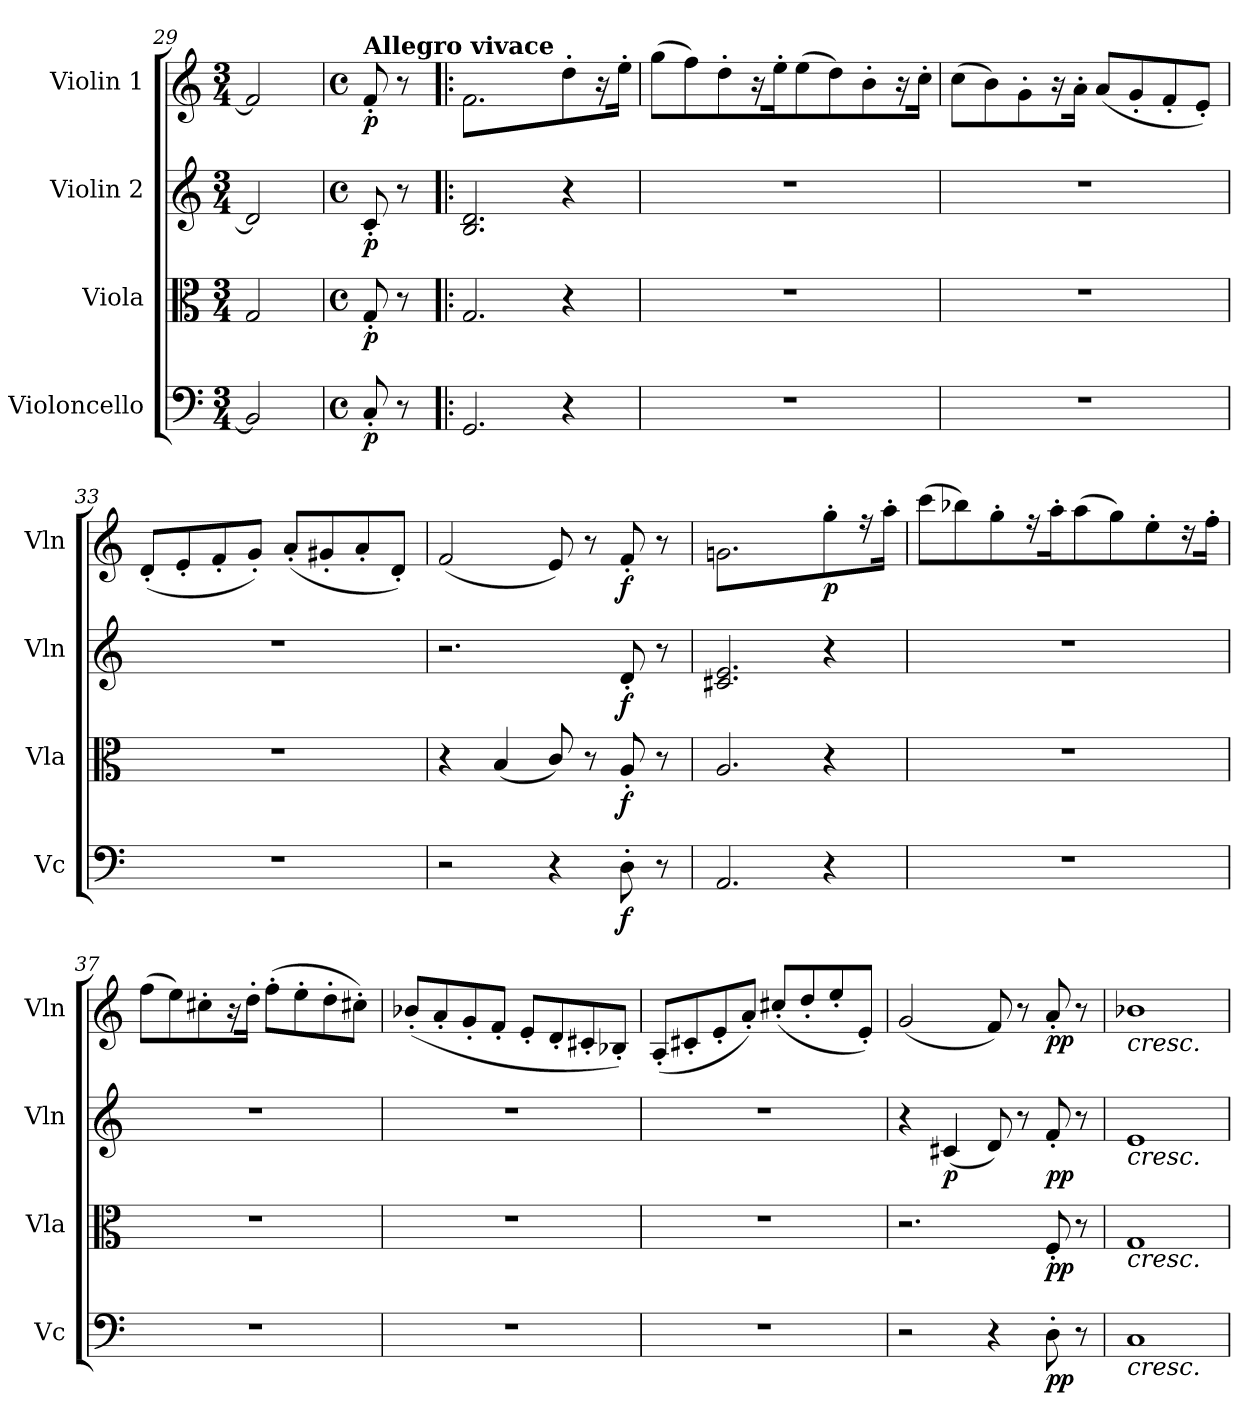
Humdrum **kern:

**kern	**dynam	**kern	**dynam	**kern	**dynam	**kern	**dynam
*part4	*part4	*part3	*part3	*part2	*part2	*part1	*part1
*staff4	*staff4	*staff3	*staff3	*staff2	*staff2	*staff1	*staff1
*I"Violoncello	*	*I"Viola	*	*I"Violin 2	*	*I"Violin 1	*
*I'Vc	*	*I'Vla	*	*I'Vln	*	*I'Vln	*
*clefF4	*	*clefC3	*	*clefG2	*	*clefG2	*
*k[]	*	*k[]	*	*k[]	*	*k[]	*
*M3/4	*	*M3/4	*	*M3/4	*	*M3/4	*
=29	=29	=29	=29	=29	=29	=29	=29
2BB/]	.	2G/	.	2d/]	.	2f/]	.
!!LO:LB:g=z
=29X1	=29X1	=29X1	=29X1	=29X1	=29X1	=29X1	=29X1
*M4/4	*	*M4/4	*	*M4/4	*	*M4/4	*
*met(c)	*	*met(c)	*	*met(c)	*	*met(c)	*
!	!	!	!	!	!	!LO:TX:a:B:t=Allegro vivace	!
!	!LO:DY:b	!	!LO:DY:b	!	!LO:DY:b	!	!LO:DY:b
8C'/	p	8G'/	p	8c'/	p	8f'/	p
8r	.	8r	.	8r	.	8r	.
=30!|:	=30!|:	=30!|:	=30!|:	=30!|:	=30!|:	=30!|:	=30!|:
2.GG/	.	2.G/	.	2.B/ 2.d/	.	2.f/	.
4r	.	4r	.	4r	.	8dd'\L	.
.	.	.	.	.	.	16r	.
.	.	.	.	.	.	16ee'\JJ	.
=31	=31	=31	=31	=31	=31	=31	=31
1r	.	1r	.	1r	.	(>8gg\L	.
.	.	.	.	.	.	8ff\J)	.
.	.	.	.	.	.	8dd'\L	.
.	.	.	.	.	.	16r	.
.	.	.	.	.	.	16ee'\JJ	.
.	.	.	.	.	.	(>8ee\L	.
.	.	.	.	.	.	8dd\J)	.
.	.	.	.	.	.	8b'\L	.
.	.	.	.	.	.	16r	.
.	.	.	.	.	.	16cc'\JJ	.
=32	=32	=32	=32	=32	=32	=32	=32
1r	.	1r	.	1r	.	(8cc\L	.
.	.	.	.	.	.	8b\J)	.
.	.	.	.	.	.	8g'\L	.
.	.	.	.	.	.	16r	.
.	.	.	.	.	.	16a'\JJ	.
.	.	.	.	.	.	(<8a/L	.
.	.	.	.	.	.	8g'/	.
.	.	.	.	.	.	8f'/	.
.	.	.	.	.	.	8e'/J)	.
=33	=33	=33	=33	=33	=33	=33	=33
1r	.	1r	.	1r	.	(<8d'/L	.
.	.	.	.	.	.	8e'/	.
.	.	.	.	.	.	8f'/	.
.	.	.	.	.	.	8g'/J)	.
.	.	.	.	.	.	(<8a'/L	.
.	.	.	.	.	.	8g#X'/	.
.	.	.	.	.	.	8a'/	.
.	.	.	.	.	.	8d'/J)	.
=34	=34	=34	=34	=34	=34	=34	=34
2r	.	4r	.	2.r	.	(2f/	.
.	.	(4B/	.	.	.	.	.
4r	.	8c/)	.	.	.	8e/)	.
.	.	8r	.	.	.	8r	.
!	!LO:DY:b	!	!LO:DY:b	!	!LO:DY:b	!	!LO:DY:b
8D'\	f	8A'/	f	8d'/	f	8f'/	f
8r	.	8r	.	8r	.	8r	.
=35	=35	=35	=35	=35	=35	=35	=35
2.AA/	.	2.A/	.	2.c#X/ 2.e/	.	2.gn/	.
!	!	!	!	!	!	!	!LO:DY:b
4r	.	4r	.	4r	.	8gg'\L	p
.	.	.	.	.	.	16r	.
.	.	.	.	.	.	16aa'\JJ	.
!!LO:LB:g=z
=36	=36	=36	=36	=36	=36	=36	=36
1r	.	1r	.	1r	.	(>8ccc\L	.
.	.	.	.	.	.	8bb-X\J)	.
.	.	.	.	.	.	8gg'\L	.
.	.	.	.	.	.	16r	.
.	.	.	.	.	.	16aa'\JJ	.
.	.	.	.	.	.	(>8aa\L	.
.	.	.	.	.	.	8gg\J)	.
.	.	.	.	.	.	8ee'\L	.
.	.	.	.	.	.	16r	.
.	.	.	.	.	.	16ff'\JJ	.
!!LO:LB:g=z
=37	=37	=37	=37	=37	=37	=37	=37
1r	.	1r	.	1r	.	(>8ff\L	.
.	.	.	.	.	.	8ee\J)	.
.	.	.	.	.	.	8cc#X'\L	.
.	.	.	.	.	.	16r	.
.	.	.	.	.	.	16dd'\JJ	.
.	.	.	.	.	.	(>8ff'\L	.
.	.	.	.	.	.	8ee'\	.
.	.	.	.	.	.	8dd'\	.
.	.	.	.	.	.	8cc#X'\J)	.
=38	=38	=38	=38	=38	=38	=38	=38
1r	.	1r	.	1r	.	(<8b-X'/L	.
.	.	.	.	.	.	8a'/	.
.	.	.	.	.	.	8g'/	.
.	.	.	.	.	.	8f'/J	.
.	.	.	.	.	.	8e'/L	.
.	.	.	.	.	.	8d'/	.
.	.	.	.	.	.	8c#X'/	.
.	.	.	.	.	.	8B-X'/J)	.
=39	=39	=39	=39	=39	=39	=39	=39
1r	.	1r	.	1r	.	(<8A'/L	.
.	.	.	.	.	.	8c#X'/	.
.	.	.	.	.	.	8e'/	.
.	.	.	.	.	.	8a'/J)	.
.	.	.	.	.	.	(<8cc#X'/L	.
.	.	.	.	.	.	8dd'/	.
.	.	.	.	.	.	8ee'/	.
.	.	.	.	.	.	8e'/J)	.
=40	=40	=40	=40	=40	=40	=40	=40
2r	.	2.r	.	4r	.	(2g/	.
!	!	!	!	!	!LO:DY:b	!	!
.	.	.	.	(4c#X/	p	.	.
4r	.	.	.	8d/)	.	8f/)	.
.	.	.	.	8r	.	8r	.
!	!LO:DY:b	!	!LO:DY:b	!	!LO:DY:b	!	!LO:DY:b
8D'\	pp	8F'/	pp	8f'/	pp	8a'/	pp
8r	.	8r	.	8r	.	8r	.
=41	=41	=41	=41	=41	=41	=41	=41
!	!	!	!	!	!	!LO:TX:b:i:t=cresc.	!
!	!	!	!	!LO:TX:b:i:t=cresc.	!	!	!
!	!	!LO:TX:b:i:t=cresc.	!	!	!	!	!
!LO:TX:b:i:t=cresc.	!	!	!	!	!	!	!
1C	.	1G	.	1e	.	1b-X	.
=	=	=	=	=	=	=	=
*-	*-	*-	*-	*-	*-	*-	*-
